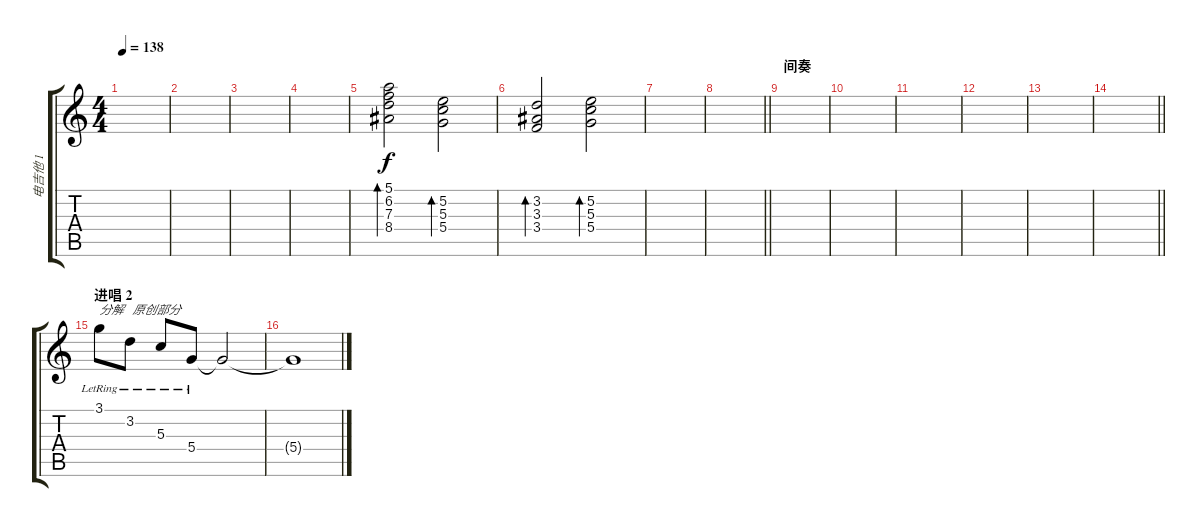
\track ("电吉他 1" "电吉他 1") {instrument electricguitarclean}
\staff {score tabs}
\tuning (E4 B3 G3 D3 A2 E2) {hide}
\ts (4 4)
\tempo 138
\clef g2
\ks c
|
|
|
|
(5.1 6.2 7.3 8.4).2{bd 120} (5.2 5.3 5.4).2{bd 120} |
(3.2 3.3 3.4).2{bd 120} (5.2 5.3 5.4).2{bd 120} |
|
\barLineRight lightlight
|
\section ("" "间奏")
|
|
|
|
|
\barLineRight lightlight
|
\section ("" "进唱 2")
3.1{lr}.8{txt "分解   原创部分"} 3.2{lr}.8 5.3{lr}.8 5.4{lr}.8 5.4{t}.2 |
5.4{t}.1
